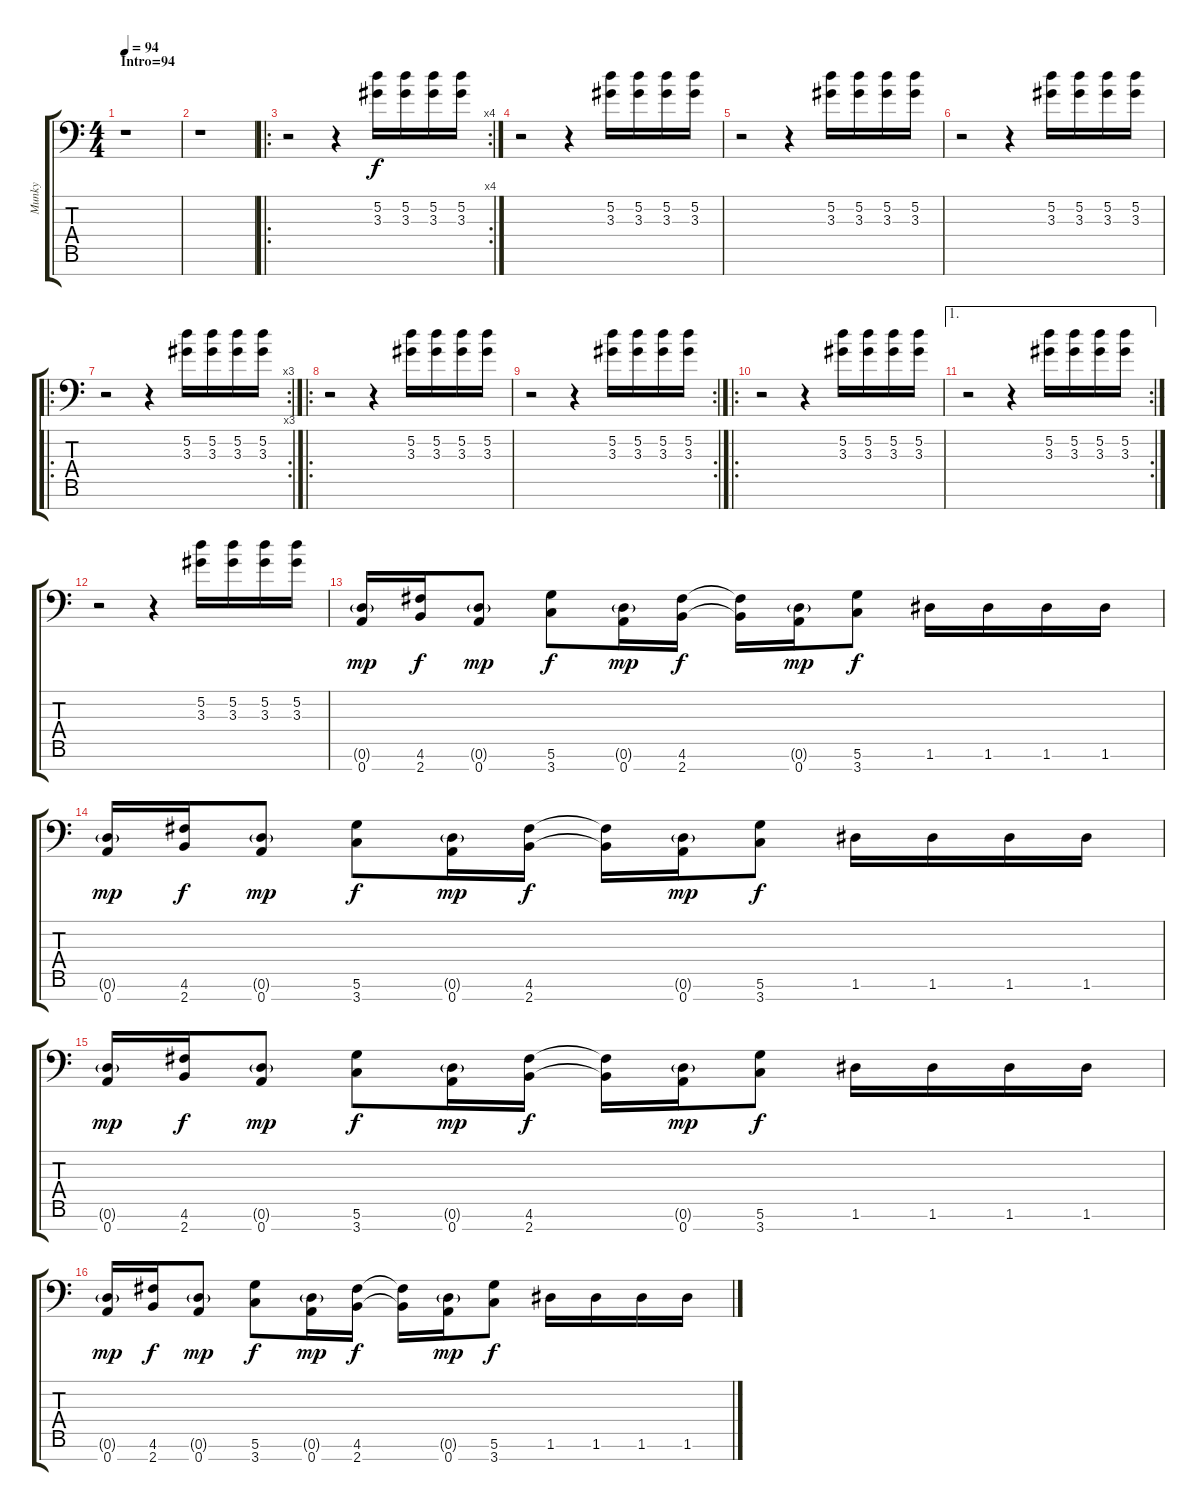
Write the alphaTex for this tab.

\track ("Munky" "Munky") {instrument distortionguitar}
\staff {score tabs}
\tuning (D4 A3 F3 C3 G2 D2 A1) {hide}
\ts (4 4)
\section ("" "Intro=94")
\tempo 94
\clef f4
\ks c
r.1{dy f instrument distortionguitar} |
r.1 |
\ro
\rc 4
r.2 r.4 (5.2 3.3).16 (5.2 3.3).16 (5.2 3.3).16 (5.2 3.3).16 |
r.2 r.4 (5.2 3.3).16 (5.2 3.3).16 (5.2 3.3).16 (5.2 3.3).16 |
r.2 r.4 (5.2 3.3).16 (5.2 3.3).16 (5.2 3.3).16 (5.2 3.3).16 |
r.2 r.4 (5.2 3.3).16 (5.2 3.3).16 (5.2 3.3).16 (5.2 3.3).16 |
\ro
\rc 3
r.2 r.4 (5.2 3.3).16 (5.2 3.3).16 (5.2 3.3).16 (5.2 3.3).16 |
\ro
r.2 r.4 (5.2 3.3).16 (5.2 3.3).16 (5.2 3.3).16 (5.2 3.3).16 |
\rc 2
r.2 r.4 (5.2 3.3).16 (5.2 3.3).16 (5.2 3.3).16 (5.2 3.3).16 |
\ro
r.2 r.4 (5.2 3.3).16 (5.2 3.3).16 (5.2 3.3).16 (5.2 3.3).16 |
\ae 1
\rc 2
r.2 r.4 (5.2 3.3).16 (5.2 3.3).16 (5.2 3.3).16 (5.2 3.3).16 |
r.2 r.4 (5.2 3.3).16 (5.2 3.3).16 (5.2 3.3).16 (5.2 3.3).16 |
(0.6{g} 0.7).16{dy mp} (4.6 2.7).16{dy f} (0.6{g} 0.7).8{dy mp} (5.6 3.7).8{dy f} (0.6{g} 0.7).16{dy mp} (4.6 2.7).16{dy f} (4.6{t} 2.7{t}).16 (0.6{g} 0.7).16{dy mp} (5.6 3.7).8{dy f} 1.6.16 1.6.16 1.6.16 1.6.16 |
(0.6{g} 0.7).16{dy mp} (4.6 2.7).16{dy f} (0.6{g} 0.7).8{dy mp} (5.6 3.7).8{dy f} (0.6{g} 0.7).16{dy mp} (4.6 2.7).16{dy f} (4.6{t} 2.7{t}).16 (0.6{g} 0.7).16{dy mp} (5.6 3.7).8{dy f} 1.6.16 1.6.16 1.6.16 1.6.16 |
(0.6{g} 0.7).16{dy mp} (4.6 2.7).16{dy f} (0.6{g} 0.7).8{dy mp} (5.6 3.7).8{dy f} (0.6{g} 0.7).16{dy mp} (4.6 2.7).16{dy f} (4.6{t} 2.7{t}).16 (0.6{g} 0.7).16{dy mp} (5.6 3.7).8{dy f} 1.6.16 1.6.16 1.6.16 1.6.16 |
(0.6{g} 0.7).16{dy mp} (4.6 2.7).16{dy f} (0.6{g} 0.7).8{dy mp} (5.6 3.7).8{dy f} (0.6{g} 0.7).16{dy mp} (4.6 2.7).16{dy f} (4.6{t} 2.7{t}).16 (0.6{g} 0.7).16{dy mp} (5.6 3.7).8{dy f} 1.6.16 1.6.16 1.6.16 1.6.16
